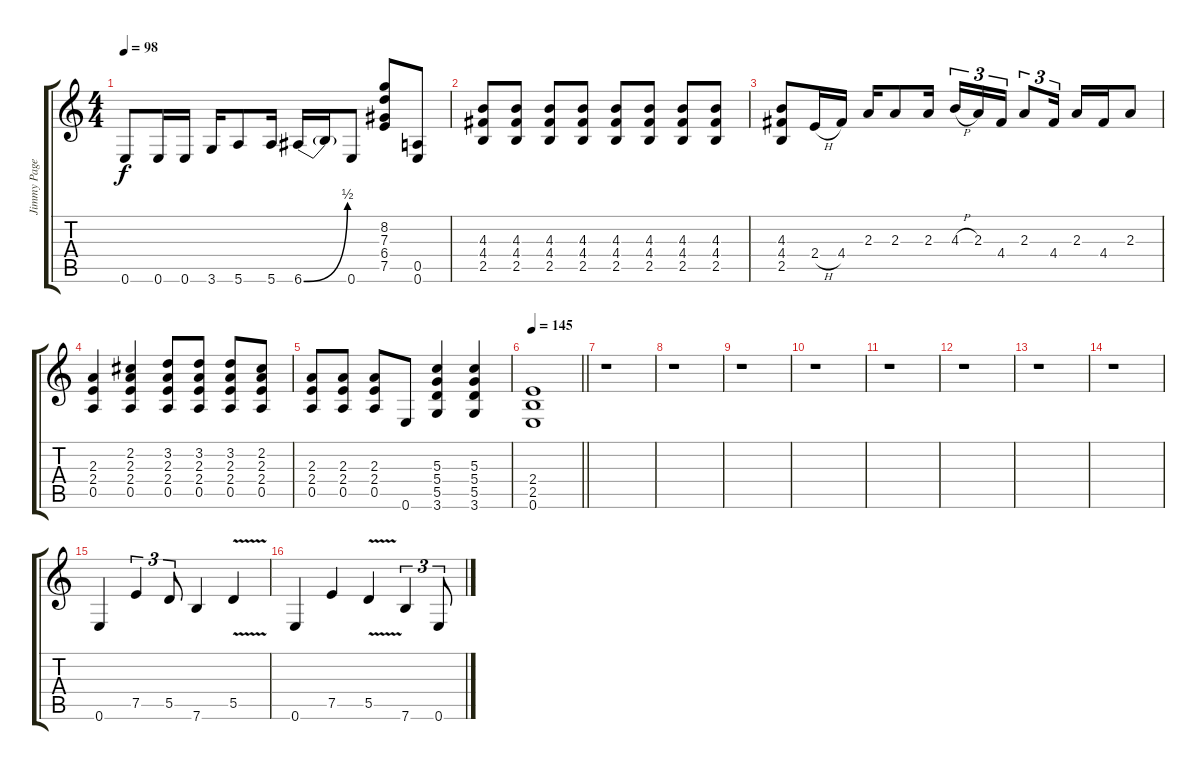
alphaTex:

\track ("Jimmy Page - Guitar" "Jimmy Page") {instrument overdrivenguitar}
\staff {score tabs}
\tuning (E4 B3 G3 D3 A2 E2) {hide}
\ts (4 4)
\tempo 98
\clef g2
\ks c
0.6.8{dy f} 0.6.16 0.6.16 3.6.16 5.6.8 5.6.16 6.6{be (bend 0 0 60 2)}.16 6.6{t}.16 0.6.8 (8.2 7.3 6.4 7.5).8 (0.5 0.6).8 |
(4.3 4.4 2.5).8 (4.3 4.4 2.5).8 (4.3 4.4 2.5).8 (4.3 4.4 2.5).8 (4.3 4.4 2.5).8 (4.3 4.4 2.5).8 (4.3 4.4 2.5).8 (4.3 4.4 2.5).8 |
(4.3 4.4 2.5).8 2.4{h}.16 4.4.16 2.3.16 2.3.8 2.3.16 4.3{h}.16{tu (3 2)} 2.3.16{tu (3 2)} 4.4.16{tu (3 2)} 2.3.8{tu (3 2)} 4.4.16{tu (3 2)} 2.3.16 4.4.16 2.3.8 |
(2.3 2.4 0.5).4 (2.2 2.3 2.4 0.5).4 (3.2 2.3 2.4 0.5).8 (3.2 2.3 2.4 0.5).8 (3.2 2.3 2.4 0.5).8 (2.2 2.3 2.4 0.5).8 |
(2.3 2.4 0.5).8 (2.3 2.4 0.5).8 (2.3 2.4 0.5).8 0.6.8 (5.3 5.4 5.5 3.6).4 (5.3 5.4 5.5 3.6).4 |
\tempo 145
\barLineRight lightlight
(2.4 2.5 0.6).1 |
r.1 |
r.1 |
r.1 |
r.1 |
r.1 |
r.1 |
r.1 |
r.1 |
0.6.4 7.5.4{tu (3 2)} 5.5.8{tu (3 2)} 7.6.4 5.5{v}.4 |
0.6.4 7.5.4 5.5{v}.4 7.6.4{tu (3 2)} 0.6.8{tu (3 2)}
